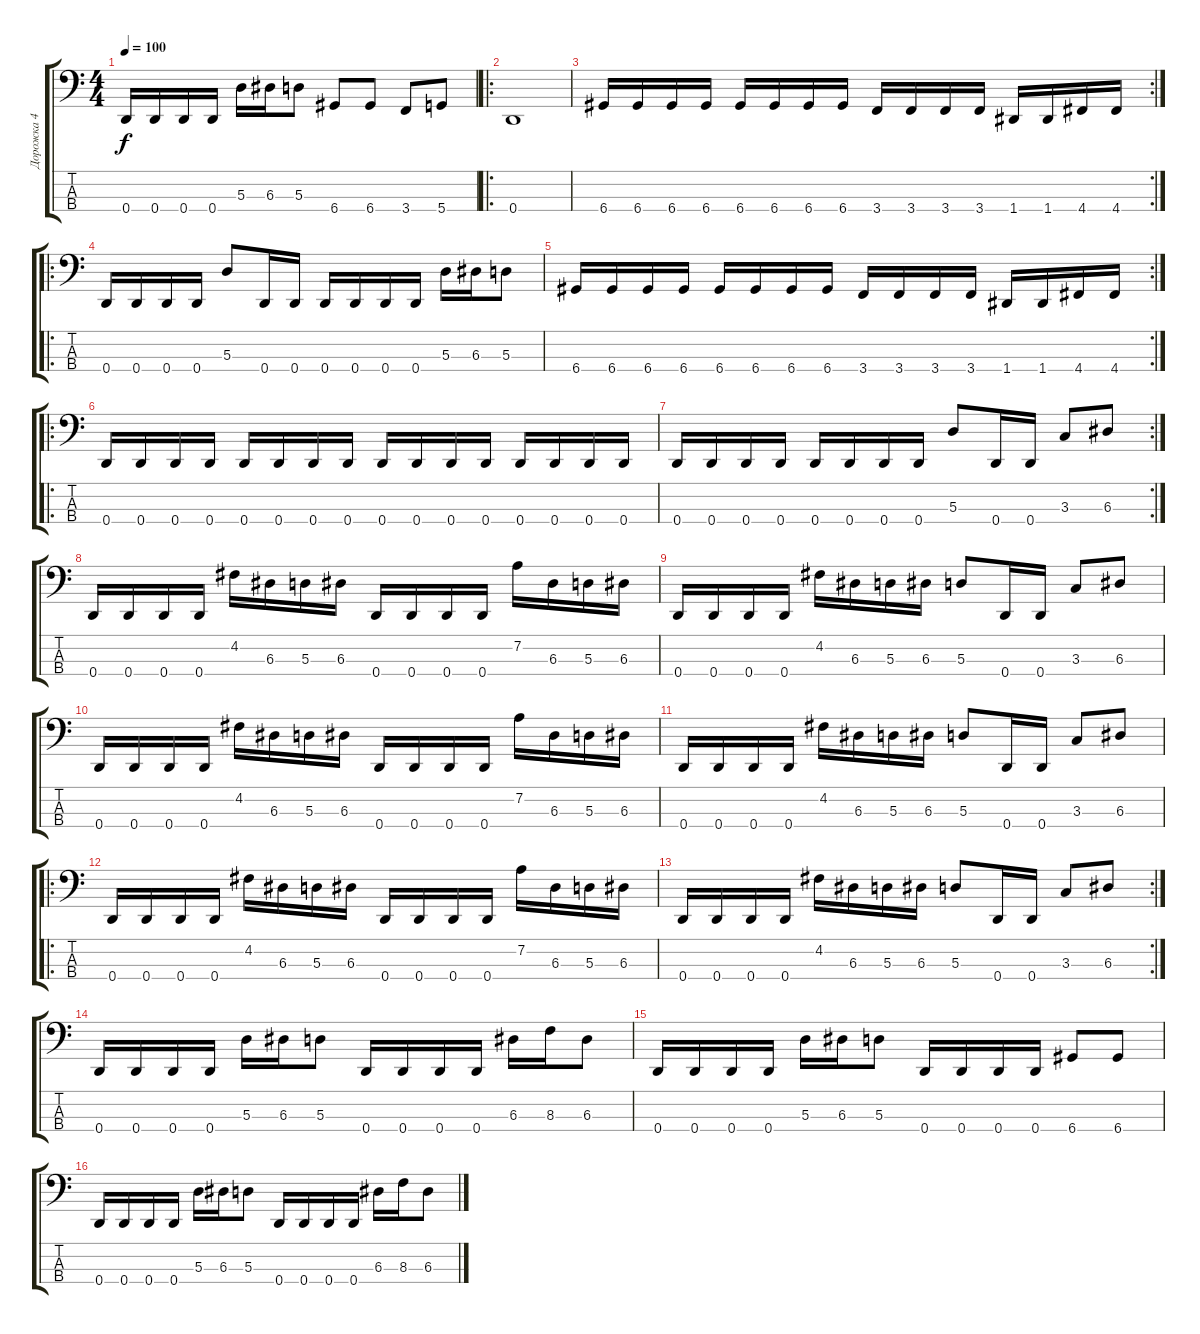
\track ("Дорожка 4" "Дорожка 4") {instrument electricbassfinger}
\staff {score tabs}
\tuning (G2 D2 A1 D1) {hide}
\ts (4 4)
\tempo 100
\clef f4
\ks c
0.4.16{dy f} 0.4.16 0.4.16 0.4.16 5.3.16 6.3.16 5.3.8 6.4.8 6.4.8 3.4.8 5.4.8 |
\ro
0.4.1 |
\rc 2
6.4.16 6.4.16 6.4.16 6.4.16 6.4.16 6.4.16 6.4.16 6.4.16 3.4.16 3.4.16 3.4.16 3.4.16 1.4.16 1.4.16 4.4.16 4.4.16 |
\ro
0.4.16 0.4.16 0.4.16 0.4.16 5.3.8 0.4.16 0.4.16 0.4.16 0.4.16 0.4.16 0.4.16 5.3.16 6.3.16 5.3.8 |
\rc 2
6.4.16 6.4.16 6.4.16 6.4.16 6.4.16 6.4.16 6.4.16 6.4.16 3.4.16 3.4.16 3.4.16 3.4.16 1.4.16 1.4.16 4.4.16 4.4.16 |
\ro
0.4.16 0.4.16 0.4.16 0.4.16 0.4.16 0.4.16 0.4.16 0.4.16 0.4.16 0.4.16 0.4.16 0.4.16 0.4.16 0.4.16 0.4.16 0.4.16 |
\rc 2
0.4.16 0.4.16 0.4.16 0.4.16 0.4.16 0.4.16 0.4.16 0.4.16 5.3.8 0.4.16 0.4.16 3.3.8 6.3.8 |
0.4.16 0.4.16 0.4.16 0.4.16 4.2.16 6.3.16 5.3.16 6.3.16 0.4.16 0.4.16 0.4.16 0.4.16 7.2.16 6.3.16 5.3.16 6.3.16 |
0.4.16 0.4.16 0.4.16 0.4.16 4.2.16 6.3.16 5.3.16 6.3.16 5.3.8 0.4.16 0.4.16 3.3.8 6.3.8 |
0.4.16 0.4.16 0.4.16 0.4.16 4.2.16 6.3.16 5.3.16 6.3.16 0.4.16 0.4.16 0.4.16 0.4.16 7.2.16 6.3.16 5.3.16 6.3.16 |
0.4.16 0.4.16 0.4.16 0.4.16 4.2.16 6.3.16 5.3.16 6.3.16 5.3.8 0.4.16 0.4.16 3.3.8 6.3.8 |
\ro
0.4.16 0.4.16 0.4.16 0.4.16 4.2.16 6.3.16 5.3.16 6.3.16 0.4.16 0.4.16 0.4.16 0.4.16 7.2.16 6.3.16 5.3.16 6.3.16 |
\rc 2
0.4.16 0.4.16 0.4.16 0.4.16 4.2.16 6.3.16 5.3.16 6.3.16 5.3.8 0.4.16 0.4.16 3.3.8 6.3.8 |
0.4.16 0.4.16 0.4.16 0.4.16 5.3.16 6.3.16 5.3.8 0.4.16 0.4.16 0.4.16 0.4.16 6.3.16 8.3.16 6.3.8 |
0.4.16 0.4.16 0.4.16 0.4.16 5.3.16 6.3.16 5.3.8 0.4.16 0.4.16 0.4.16 0.4.16 6.4.8 6.4.8 |
0.4.16 0.4.16 0.4.16 0.4.16 5.3.16 6.3.16 5.3.8 0.4.16 0.4.16 0.4.16 0.4.16 6.3.16 8.3.16 6.3.8
